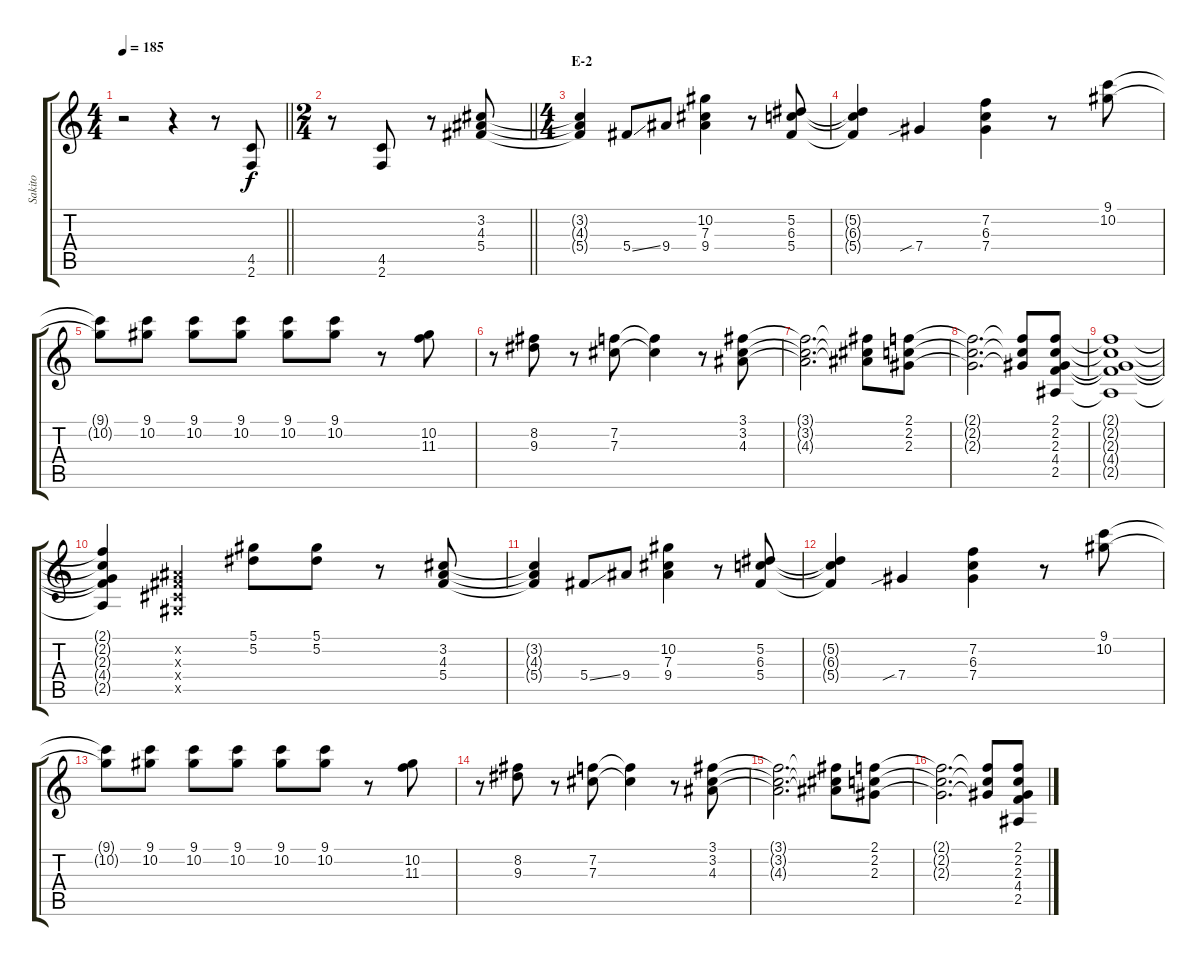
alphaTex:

\track ("Sakito" "Sakito") {instrument distortionguitar}
\staff {score tabs}
\tuning (Eb4 Bb3 Gb3 Db3 Ab2 Eb2) {hide}
\ts (4 4)
\tempo 185
\clef g2
\barLineRight lightlight
\ks c
r.2{dy f} r.4 r.8 (4.5 2.6).8 |
\ts (2 4)
\barLineRight lightlight
r.8 (4.5 2.6).8 r.8 (3.2 4.3 5.4).8 |
\ts (4 4)
\section ("" "E-2")
(3.2{t} 4.3{t} 5.4{t}).4 5.4{ss}.8 9.4.8 (10.2 7.3 9.4).4 r.8 (5.2 6.3 5.4).8 |
(5.2{t} 6.3{t} 5.4{t}).4 7.4{sib}.4 (7.2 6.3 7.4).4 r.8 (9.1 10.2).8 |
(9.1{t} 10.2{t}).8 (9.1 10.2).8 (9.1 10.2).8 (9.1 10.2).8 (9.1 10.2).8 (9.1 10.2).8 r.8 (10.2 11.3).8 |
r.8 (8.2 9.3).8 r.8 (7.2 7.3).8 (7.2{t} 7.3{t}).4 r.8 (3.1 3.2 4.3).8 |
(3.1{t} 3.2{t} 4.3{t}).2{d} (3.1{t} 3.2{t} 4.3{t}).8 (2.1 2.2 2.3).8 |
(2.1{t} 2.2{t} 2.3{t}).2{d} (2.1{t} 2.2{t} 2.3{t}).8 (2.1 2.2 2.3 4.4 2.5).8 |
(2.1{t} 2.2{t} 2.3{t} 4.4{t} 2.5{t}).1 |
(2.1{t} 2.2{t} 2.3{t} 4.4{t} 2.5{t}).4 (0.2{x} 0.3{x} 0.4{x} 0.5{x}).4 (5.1 5.2).8 (5.1 5.2).8 r.8 (3.2 4.3 5.4).8 |
(3.2{t} 4.3{t} 5.4{t}).4 5.4{ss}.8 9.4.8 (10.2 7.3 9.4).4 r.8 (5.2 6.3 5.4).8 |
(5.2{t} 6.3{t} 5.4{t}).4 7.4{sib}.4 (7.2 6.3 7.4).4 r.8 (9.1 10.2).8 |
(9.1{t} 10.2{t}).8 (9.1 10.2).8 (9.1 10.2).8 (9.1 10.2).8 (9.1 10.2).8 (9.1 10.2).8 r.8 (10.2 11.3).8 |
r.8 (8.2 9.3).8 r.8 (7.2 7.3).8 (7.2{t} 7.3{t}).4 r.8 (3.1 3.2 4.3).8 |
(3.1{t} 3.2{t} 4.3{t}).2{d} (3.1{t} 3.2{t} 4.3{t}).8 (2.1 2.2 2.3).8 |
(2.1{t} 2.2{t} 2.3{t}).2{d} (2.1{t} 2.2{t} 2.3{t}).8 (2.1 2.2 2.3 4.4 2.5).8
